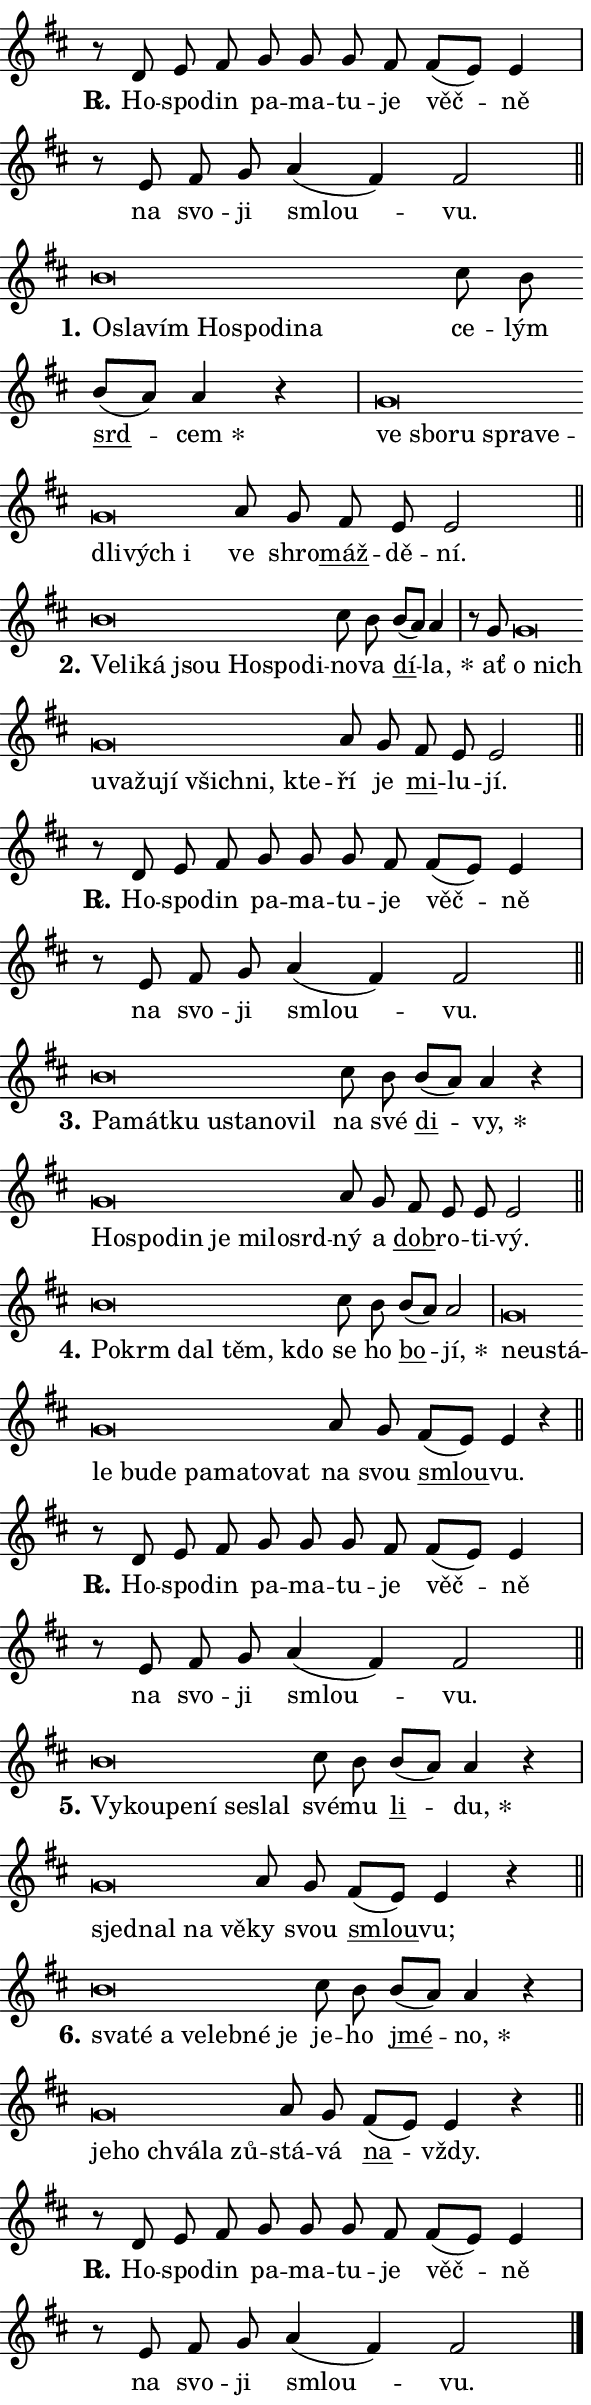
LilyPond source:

\version "2.24.0"
\header { tagline = "" }
\paper {
  indent = 0\cm
  top-margin = 0\cm
  right-margin = 0.13\cm % to fit lyric hyphens
  bottom-margin = 0\cm
  left-margin = 0\cm
  paper-width = 10\cm
  page-breaking = #ly:one-page-breaking
  system-system-spacing.basic-distance = #11
  score-system-spacing.basic-distance = #11
  ragged-last = ##f
}


%% Author: Thomas Morley
%% https://lists.gnu.org/archive/html/lilypond-user/2020-05/msg00002.html
#(define (line-position grob)
"Returns position of @var[grob} in current system:
   @code{'start}, if at first time-step
   @code{'end}, if at last time-step
   @code{'middle} otherwise
"
  (let* ((col (ly:item-get-column grob))
         (ln (ly:grob-object col 'left-neighbor))
         (rn (ly:grob-object col 'right-neighbor))
         (col-to-check-left (if (ly:grob? ln) ln col))
         (col-to-check-right (if (ly:grob? rn) rn col))
         (break-dir-left
           (and
             (ly:grob-property col-to-check-left 'non-musical #f)
             (ly:item-break-dir col-to-check-left)))
         (break-dir-right
           (and
             (ly:grob-property col-to-check-right 'non-musical #f)
             (ly:item-break-dir col-to-check-right))))
        (cond ((eqv? 1 break-dir-left) 'start)
              ((eqv? -1 break-dir-right) 'end)
              (else 'middle))))

#(define (tranparent-at-line-position vctor)
  (lambda (grob)
  "Relying on @code{line-position} select the relevant enry from @var{vctor}.
Used to determine transparency,"
    (case (line-position grob)
      ((end) (not (vector-ref vctor 0)))
      ((middle) (not (vector-ref vctor 1)))
      ((start) (not (vector-ref vctor 2))))))

noteHeadBreakVisibility =
#(define-music-function (break-visibility)(vector?)
"Makes @code{NoteHead}s transparent relying on @var{break-visibility}"
#{
  \override NoteHead.transparent =
    #(tranparent-at-line-position break-visibility)
#})

#(define delete-ledgers-for-transparent-note-heads
  (lambda (grob)
    "Reads whether a @code{NoteHead} is transparent.
If so this @code{NoteHead} is removed from @code{'note-heads} from
@var{grob}, which is supposed to be @code{LedgerLineSpanner}.
As a result ledgers are not printed for this @code{NoteHead}"
    (let* ((nhds-array (ly:grob-object grob 'note-heads))
           (nhds-list
             (if (ly:grob-array? nhds-array)
                 (ly:grob-array->list nhds-array)
                 '()))
           ;; Relies on the transparent-property being done before
           ;; Staff.LedgerLineSpanner.after-line-breaking is executed.
           ;; This is fragile ...
           (to-keep
             (remove
               (lambda (nhd)
                 (ly:grob-property nhd 'transparent #f))
               nhds-list)))
      ;; TODO find a better method to iterate over grob-arrays, similiar
      ;; to filter/remove etc for lists
      ;; For now rebuilt from scratch
      (set! (ly:grob-object grob 'note-heads)  '())
      (for-each
        (lambda (nhd)
          (ly:pointer-group-interface::add-grob grob 'note-heads nhd))
        to-keep))))

squashNotes = {
  \override NoteHead.X-extent = #'(-0.2 . 0.2)
  \override NoteHead.Y-extent = #'(-0.75 . 0)
  \override NoteHead.stencil =
    #(lambda (grob)
       (let ((pos (ly:grob-property grob 'staff-position)))
         (begin
           (if (< pos -7) (display "ERROR: Lower brevis then expected\n") (display ""))
           (if (<= pos -6) ly:text-interface::print ly:note-head::print))))
}
unSquashNotes = {
  \revert NoteHead.X-extent
  \revert NoteHead.Y-extent
  \revert NoteHead.stencil
}

hideNotes = \noteHeadBreakVisibility #begin-of-line-visible
unHideNotes = \noteHeadBreakVisibility #all-visible

% work-around for resetting accidentals
% https://lilypond.org/doc/v2.23/Documentation/notation/displaying-rhythms#unmetered-music
cadenzaMeasure = {
  \cadenzaOff
  \partial 1024 s1024
  \cadenzaOn
}

#(define-markup-command (accent layout props text) (markup?)
  "Underline accented syllable"
  (interpret-markup layout props
    #{\markup \override #'(offset . 4.3) \underline { #text }#}))

responsum = \markup \concat {
  "R" \hspace #-1.05 \path #0.1 #'((moveto 0 0.07) (lineto 0.9 0.8)) \hspace #0.05 "."
}

spaceSize = #0.6828661417322834 % exact space size for TeX Gyre Schola

\layout {
  \context {
    \Staff
    \remove "Time_signature_engraver"
    \override LedgerLineSpanner.after-line-breaking = #delete-ledgers-for-transparent-note-heads
  }
  \context {
    \Lyrics {
      \override LyricSpace.minimum-distance = \spaceSize
      \override LyricText.font-name = #"TeX Gyre Schola"
      \override LyricText.font-size = 1
      \override StanzaNumber.font-name = #"TeX Gyre Schola Bold"
      \override StanzaNumber.font-size = 1
    }
  }
  \context {
    \Score 
    \override NoteHead.text =
      #(lambda (grob) 
        (let ((pos (ly:grob-property grob 'staff-position)))
          #{\markup {
            \combine
              \halign #-0.55 \raise #(if (= pos -6) 0 0.5) \override #'(thickness . 2) \draw-line #'(3.2 . 0)
              \musicglyph "noteheads.sM1"
          }#}))
  }
}

% magnetic-lyrics.ily
%
%   written by
%     Jean Abou Samra <jean@abou-samra.fr>
%     Werner Lemberg <wl@gnu.org>
%
%   adapted by
%     Jiri Hon <jiri.hon@gmail.com>
%
% Version 2022-Apr-15

% https://www.mail-archive.com/lilypond-user@gnu.org/msg149350.html

#(define (Left_hyphen_pointer_engraver context)
   "Collect syllable-hyphen-syllable occurrences in lyrics and store
them in properties.  This engraver only looks to the left.  For
example, if the lyrics input is @code{foo -- bar}, it does the
following.

@itemize @bullet
@item
Set the @code{text} property of the @code{LyricHyphen} grob between
@q{foo} and @q{bar} to @code{foo}.

@item
Set the @code{left-hyphen} property of the @code{LyricText} grob with
text @q{foo} to the @code{LyricHyphen} grob between @q{foo} and
@q{bar}.
@end itemize

Use this auxiliary engraver in combination with the
@code{lyric-@/text::@/apply-@/magnetic-@/offset!} hook."
   (let ((hyphen #f)
         (text #f))
     (make-engraver
      (acknowledgers
       ((lyric-syllable-interface engraver grob source-engraver)
        (set! text grob)))
      (end-acknowledgers
       ((lyric-hyphen-interface engraver grob source-engraver)
        ;(when (not (grob::has-interface grob 'lyric-space-interface))
          (set! hyphen grob)));)
      ((stop-translation-timestep engraver)
       (when (and text hyphen)
         (ly:grob-set-object! text 'left-hyphen hyphen))
       (set! text #f)
       (set! hyphen #f)))))

#(define (lyric-text::apply-magnetic-offset! grob)
   "If the space between two syllables is less than the value in
property @code{LyricText@/.details@/.squash-threshold}, move the right
syllable to the left so that it gets concatenated with the left
syllable.

Use this function as a hook for
@code{LyricText@/.after-@/line-@/breaking} if the
@code{Left_@/hyphen_@/pointer_@/engraver} is active."
   (let ((hyphen (ly:grob-object grob 'left-hyphen #f)))
     (when hyphen
       (let ((left-text (ly:spanner-bound hyphen LEFT)))
         (when (grob::has-interface left-text 'lyric-syllable-interface)
           (let* ((common (ly:grob-common-refpoint grob left-text X))
                  (this-x-ext (ly:grob-extent grob common X))
                  (left-x-ext
                   (begin
                     ;; Trigger magnetism for left-text.
                     (ly:grob-property left-text 'after-line-breaking)
                     (ly:grob-extent left-text common X)))
                  ;; `delta` is the gap width between two syllables.
                  (delta (- (interval-start this-x-ext)
                            (interval-end left-x-ext)))
                  (details (ly:grob-property grob 'details))
                  (threshold (assoc-get 'squash-threshold details 0.2)))
             (when (< delta threshold)
               (let* (;; We have to manipulate the input text so that
                      ;; ligatures crossing syllable boundaries are not
                      ;; disabled.  For languages based on the Latin
                      ;; script this is essentially a beautification.
                      ;; However, for non-Western scripts it can be a
                      ;; necessity.
                      (lt (ly:grob-property left-text 'text))
                      (rt (ly:grob-property grob 'text))
                      (is-space (grob::has-interface hyphen 'lyric-space-interface))
                      (space (if is-space " " ""))
                      (extra-delta (if is-space spaceSize 0))
                      ;; Append new syllable.
                      (ltrt-space (if (and (string? lt) (string? rt))
                                (string-append lt space rt)
                                (make-concat-markup (list lt space rt))))
                      ;; Right-align `ltrt` to the right side.
                      (ltrt-space-markup (grob-interpret-markup
                               grob
                               (make-translate-markup
                                (cons (interval-length this-x-ext) 0)
                                (make-right-align-markup ltrt-space)))))
                 (begin
                   ;; Don't print `left-text`.
                   (ly:grob-set-property! left-text 'stencil #f)
                   ;; Set text and stencil (which holds all collected
                   ;; syllables so far) and shift it to the left.
                   (ly:grob-set-property! grob 'text ltrt-space)
                   (ly:grob-set-property! grob 'stencil ltrt-space-markup)
                   (ly:grob-translate-axis! grob (- (- delta extra-delta)) X))))))))))


#(define (lyric-hyphen::displace-bounds-first grob)
   ;; Make very sure this callback isn't triggered too early.
   (let ((left (ly:spanner-bound grob LEFT))
         (right (ly:spanner-bound grob RIGHT)))
     (ly:grob-property left 'after-line-breaking)
     (ly:grob-property right 'after-line-breaking)
     (ly:lyric-hyphen::print grob)))

squashThreshold = #0.4

\layout {
  \context {
    \Lyrics
    \consists #Left_hyphen_pointer_engraver
    \override LyricText.after-line-breaking =
      #lyric-text::apply-magnetic-offset!
    \override LyricHyphen.stencil = #lyric-hyphen::displace-bounds-first
    \override LyricText.details.squash-threshold = \squashThreshold
    \override LyricHyphen.minimum-distance = 0
    \override LyricHyphen.minimum-length = \squashThreshold
  }
}

squashText = \override LyricText.details.squash-threshold = 9999
unSquashText = \override LyricText.details.squash-threshold = \squashThreshold

leftText = \override LyricText.self-alignment-X = #LEFT
unLeftText = \revert LyricText.self-alignment-X

starOffset = #(lambda (grob) 
                (let ((x_offset (ly:self-alignment-interface::aligned-on-x-parent grob)))
                  (if (= x_offset 0) 0 (+ x_offset 1.2))))

star = #(define-music-function (syllable)(string?)
"Append star separator at the end of a syllable"
#{
  \once \override LyricText.X-offset = #starOffset
  \lyricmode { \markup {
    #syllable
    \override #'((font-name . "TeX Gyre Schola Bold")) \hspace #0.2 \lower #0.65 \larger "*"
  } }
#})

starAccent = #(define-music-function (syllable)(string?)
"Append star separator at the end of a syllable and make accent"
#{
  \once \override LyricText.X-offset = #starOffset
  \lyricmode { \markup {
    \accent #syllable
    \override #'((font-name . "TeX Gyre Schola Bold")) \hspace #0.2 \lower #0.65 \larger "*"
  } }
#})

breath = #(define-music-function (syllable)(string?)
"Append breathing indicator at the end of a syllable"
#{
  \lyricmode { \markup { #syllable "+" } }
#})

optionalBreath = #(define-music-function (syllable)(string?)
"Append optional breathing indicator at the end of a syllable"
#{
  \lyricmode { \markup { #syllable "(+)" } }
#})


\score {
    <<
        \new Voice = "melody" { \cadenzaOn \key d \major \relative { r8 d' e fis g g g fis \bar "" fis[( e)] e4 \cadenzaMeasure \bar "|" r8 e fis g \bar "" a4( fis) fis2 \cadenzaMeasure \bar "||" \break } }
        \new Lyrics \lyricsto "melody" { \lyricmode { \set stanza = \responsum
Ho -- spo -- din pa -- ma -- tu -- je věč -- ně na svo -- ji smlou -- vu. } }
    >>
    \layout {}
}

\score {
    <<
        \new Voice = "melody" { \cadenzaOn \key d \major \relative { \squashNotes b'\breve*1/16 \hideNotes \breve*1/16 \bar "" \breve*1/16 \bar "" \breve*1/16 \bar "" \breve*1/16 \bar "" \breve*1/16 \breve*1/16 \bar "" \unHideNotes \unSquashNotes cis8 b \bar "" b[( a)] a4 r \cadenzaMeasure \bar "|" \squashNotes g\breve*1/16 \hideNotes \breve*1/16 \bar "" \breve*1/16 \bar "" \breve*1/16 \bar "" \breve*1/16 \bar "" \breve*1/16 \bar "" \breve*1/16 \breve*1/16 \bar "" \unHideNotes \unSquashNotes a8 g \bar "" fis e e2 \cadenzaMeasure \bar "||" \break } }
        \new Lyrics \lyricsto "melody" { \lyricmode { \set stanza = "1."
\leftText O -- \squashText sla -- vím Ho -- spo -- di -- na \unLeftText \unSquashText ce -- lým \markup \accent srd -- \star cem \leftText ve \squashText sbo -- ru spra -- ve -- dli -- vých i \unLeftText \unSquashText ve shro -- \markup \accent máž -- dě -- ní. } }
    >>
    \layout {}
}

\score {
    <<
        \new Voice = "melody" { \cadenzaOn \key d \major \relative { \squashNotes b'\breve*1/16 \hideNotes \breve*1/16 \bar "" \breve*1/16 \bar "" \breve*1/16 \bar "" \breve*1/16 \bar "" \breve*1/16 \breve*1/16 \bar "" \unHideNotes \unSquashNotes cis8 b \bar "" b[( a)] a4 \cadenzaMeasure \bar "|" r8 g8 \squashNotes g\breve*1/16 \hideNotes \breve*1/16 \bar "" \breve*1/16 \bar "" \breve*1/16 \bar "" \breve*1/16 \bar "" \breve*1/16 \bar "" \breve*1/16 \bar "" \breve*1/16 \breve*1/16 \bar "" \unHideNotes \unSquashNotes a8 g \bar "" fis e e2 \cadenzaMeasure \bar "||" \break } }
        \new Lyrics \lyricsto "melody" { \lyricmode { \set stanza = "2."
\leftText Ve -- \squashText li -- ká jsou Ho -- spo -- di -- \unLeftText \unSquashText no -- va \markup \accent dí -- \star la, ať \leftText o \squashText nich u -- va -- žu -- jí všich -- ni, kte -- \unLeftText \unSquashText ří je \markup \accent mi -- lu -- jí. } }
    >>
    \layout {}
}

\score {
    <<
        \new Voice = "melody" { \cadenzaOn \key d \major \relative { r8 d' e fis g g g fis \bar "" fis[( e)] e4 \cadenzaMeasure \bar "|" r8 e fis g \bar "" a4( fis) fis2 \cadenzaMeasure \bar "||" \break } }
        \new Lyrics \lyricsto "melody" { \lyricmode { \set stanza = \responsum
Ho -- spo -- din pa -- ma -- tu -- je věč -- ně na svo -- ji smlou -- vu. } }
    >>
    \layout {}
}

\score {
    <<
        \new Voice = "melody" { \cadenzaOn \key d \major \relative { \squashNotes b'\breve*1/16 \hideNotes \breve*1/16 \bar "" \breve*1/16 \bar "" \breve*1/16 \bar "" \breve*1/16 \bar "" \breve*1/16 \breve*1/16 \bar "" \unHideNotes \unSquashNotes cis8 b \bar "" b[( a)] a4 r \cadenzaMeasure \bar "|" \squashNotes g\breve*1/16 \hideNotes \breve*1/16 \bar "" \breve*1/16 \bar "" \breve*1/16 \bar "" \breve*1/16 \bar "" \breve*1/16 \breve*1/16 \bar "" \unHideNotes \unSquashNotes a8 g \bar "" fis e e e2 \cadenzaMeasure \bar "||" \break } }
        \new Lyrics \lyricsto "melody" { \lyricmode { \set stanza = "3."
\leftText Pa -- \squashText mát -- ku u -- sta -- no -- vil \unLeftText \unSquashText na své \markup \accent di -- \star vy, \leftText Ho -- \squashText spo -- din je mi -- lo -- srd -- \unLeftText \unSquashText ný a \markup \accent dob -- ro -- ti -- vý. } }
    >>
    \layout {}
}

\score {
    <<
        \new Voice = "melody" { \cadenzaOn \key d \major \relative { \squashNotes b'\breve*1/16 \hideNotes \breve*1/16 \bar "" \breve*1/16 \bar "" \breve*1/16 \breve*1/16 \bar "" \unHideNotes \unSquashNotes cis8 b \bar "" b[( a)] a2 \cadenzaMeasure \bar "|" \squashNotes g\breve*1/16 \hideNotes \breve*1/16 \bar "" \breve*1/16 \bar "" \breve*1/16 \bar "" \breve*1/16 \bar "" \breve*1/16 \bar "" \breve*1/16 \bar "" \breve*1/16 \bar "" \breve*1/16 \breve*1/16 \bar "" \unHideNotes \unSquashNotes a8 g \bar "" fis[( e)] e4 r \cadenzaMeasure \bar "||" \break } }
        \new Lyrics \lyricsto "melody" { \lyricmode { \set stanza = "4."
\leftText Po -- \squashText krm dal těm, kdo \unLeftText \unSquashText se ho \markup \accent bo -- \star jí, \leftText ne -- \squashText u -- stá -- le bu -- de pa -- ma -- to -- vat \unLeftText \unSquashText na svou \markup \accent smlou -- vu. } }
    >>
    \layout {}
}

\score {
    <<
        \new Voice = "melody" { \cadenzaOn \key d \major \relative { r8 d' e fis g g g fis \bar "" fis[( e)] e4 \cadenzaMeasure \bar "|" r8 e fis g \bar "" a4( fis) fis2 \cadenzaMeasure \bar "||" \break } }
        \new Lyrics \lyricsto "melody" { \lyricmode { \set stanza = \responsum
Ho -- spo -- din pa -- ma -- tu -- je věč -- ně na svo -- ji smlou -- vu. } }
    >>
    \layout {}
}

\score {
    <<
        \new Voice = "melody" { \cadenzaOn \key d \major \relative { \squashNotes b'\breve*1/16 \hideNotes \breve*1/16 \bar "" \breve*1/16 \bar "" \breve*1/16 \bar "" \breve*1/16 \breve*1/16 \bar "" \unHideNotes \unSquashNotes cis8 b \bar "" b[( a)] a4 r \cadenzaMeasure \bar "|" \squashNotes g\breve*1/16 \hideNotes \breve*1/16 \bar "" \breve*1/16 \breve*1/16 \bar "" \unHideNotes \unSquashNotes a8 g \bar "" fis[( e)] e4 r \cadenzaMeasure \bar "||" \break } }
        \new Lyrics \lyricsto "melody" { \lyricmode { \set stanza = "5."
\leftText Vy -- \squashText kou -- pe -- ní se -- slal \unLeftText \unSquashText své -- mu \markup \accent li -- \star du, \leftText sjed -- \squashText nal na vě -- \unLeftText \unSquashText ky svou \markup \accent smlou -- vu; } }
    >>
    \layout {}
}

\score {
    <<
        \new Voice = "melody" { \cadenzaOn \key d \major \relative { \squashNotes b'\breve*1/16 \hideNotes \breve*1/16 \bar "" \breve*1/16 \bar "" \breve*1/16 \bar "" \breve*1/16 \bar "" \breve*1/16 \breve*1/16 \bar "" \unHideNotes \unSquashNotes cis8 b \bar "" b[( a)] a4 r \cadenzaMeasure \bar "|" \squashNotes g\breve*1/16 \hideNotes \breve*1/16 \bar "" \breve*1/16 \bar "" \breve*1/16 \breve*1/16 \bar "" \unHideNotes \unSquashNotes a8 g \bar "" fis[( e)] e4 r \cadenzaMeasure \bar "||" \break } }
        \new Lyrics \lyricsto "melody" { \lyricmode { \set stanza = "6."
\leftText sva -- \squashText té a ve -- leb -- né je \unLeftText \unSquashText je -- ho \markup \accent jmé -- \star no, \leftText je -- \squashText ho chvá -- la zů -- \unLeftText \unSquashText stá -- vá \markup \accent na -- vždy. } }
    >>
    \layout {}
}

\score {
    <<
        \new Voice = "melody" { \cadenzaOn \key d \major \relative { r8 d' e fis g g g fis \bar "" fis[( e)] e4 \cadenzaMeasure \bar "|" r8 e fis g \bar "" a4( fis) fis2 \cadenzaMeasure \bar "||" \break } \bar "|." }
        \new Lyrics \lyricsto "melody" { \lyricmode { \set stanza = \responsum
Ho -- spo -- din pa -- ma -- tu -- je věč -- ně na svo -- ji smlou -- vu. } }
    >>
    \layout {}
}
